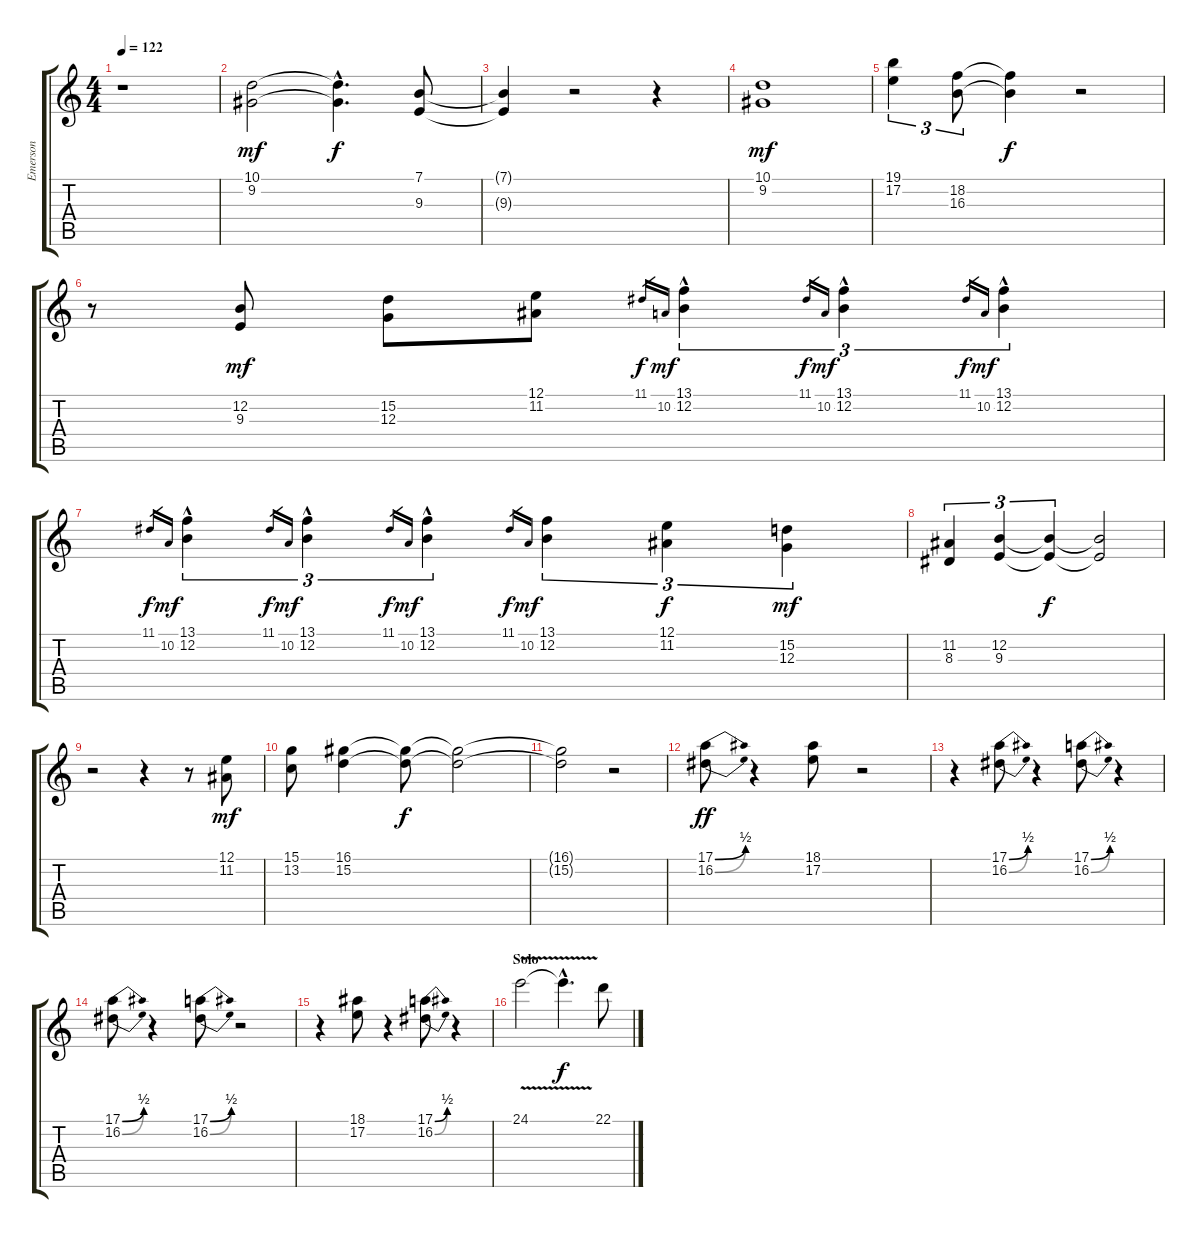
\track ("Emerson" "Emerson") {instrument lead8bassandlead}
\staff {score tabs}
\tuning (E4 B3 G3 D3 A2 E2) {hide}
\ts (4 4)
\tempo 122
\clef g2
\ks c
r.1{dy f} |
(10.1 9.2).2{dy mf} (10.1{hac t} 9.2{hac t}).4{d dy f} (7.1 9.3).8 |
(7.1{t} 9.3{t}).4 r.2 r.4 |
(10.1 9.2).1{dy mf} |
(19.1 17.2).4{tu (3 2)} (18.2 16.3).8{tu (3 2)} (18.2{t} 16.3{t}).4{dy f} r.2 |
r.8 (12.2 9.3).8{dy mf} (15.2 12.3).8 (12.1 11.2).8 11.1.16{gr dy f} 10.2.16{gr dy mf} (13.1{hac} 12.2{hac}).4{tu (3 2)} 11.1.16{gr dy f} 10.2.16{gr dy mf} (13.1{hac} 12.2{hac}).4{tu (3 2)} 11.1.16{gr dy f} 10.2.16{gr dy mf} (13.1{hac} 12.2{hac}).4{tu (3 2)} |
11.1.16{gr dy f} 10.2.16{gr dy mf} (13.1{hac} 12.2{hac}).4{tu (3 2)} 11.1.16{gr dy f} 10.2.16{gr dy mf} (13.1{hac} 12.2{hac}).4{tu (3 2)} 11.1.16{gr dy f} 10.2.16{gr dy mf} (13.1{hac} 12.2{hac}).4{tu (3 2)} 11.1.16{gr dy f} 10.2.16{gr dy mf} (13.1 12.2).4{tu (3 2)} (12.1 11.2).4{tu (3 2) dy f} (15.2 12.3).4{tu (3 2) dy mf} |
(11.2 8.3).4{tu (3 2)} (12.2 9.3).4{tu (3 2)} (12.2{t} 9.3{t}).4{tu (3 2) dy f} (12.2{t} 9.3{t}).2 |
r.2 r.4 r.8 (12.1 11.2).8{dy mf} |
(15.1 13.2).8 (16.1 15.2).4 (16.1{t} 15.2{t}).8{dy f} (16.1{t} 15.2{t}).2 |
(16.1{t} 15.2{t}).2 r.2 |
(17.1{be (bend 0 0 60 2)} 16.2{be (bend 0 0 60 2)}).8{dy ff} r.4 (18.1 17.2).8 r.2 |
r.4 (17.1{be (bend 0 0 60 2)} 16.2{be (bend 0 0 60 2)}).8 r.4 (17.1{be (bend 0 0 60 2)} 16.2{be (bend 0 0 60 2)}).8 r.4 |
(17.1{be (bend 0 0 60 2)} 16.2{be (bend 0 0 60 2)}).8 r.4 (17.1{be (bend 0 0 60 2)} 16.2{be (bend 0 0 60 2)}).8 r.2 |
r.4 (18.1 17.2).8 r.4 (17.1{be (bend 0 0 60 2)} 16.2{be (bend 0 0 60 2)}).8 r.4 |
\section ("" "Solo")
24.1{v}.2 24.1{hac t}.4{d dy f} 22.1.8
